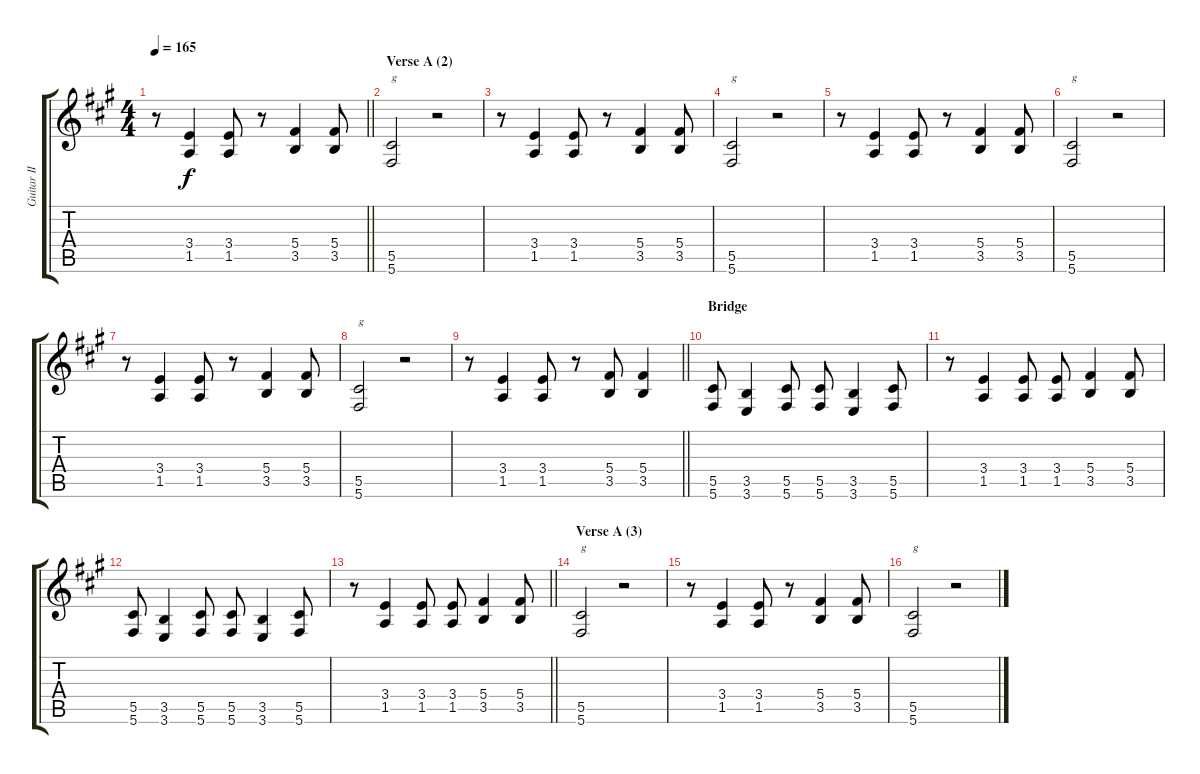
\track ("Guitar II" "Guitar II") {instrument distortionguitar}
\staff {score tabs}
\tuning (Eb4 Bb3 Gb3 Db3 Ab2 Db2) {hide}
\ts (4 4)
\tempo 165
\clef g2
\barLineRight lightlight
\ks f#minor
r.8{dy f} (3.4 1.5).4 (3.4 1.5).8 r.8 (5.4 3.5).4 (5.4 3.5).8 |
\section ("" "Verse A (2)")
(5.5 5.6).2{txt "g"} r.2 |
r.8 (3.4 1.5).4 (3.4 1.5).8 r.8 (5.4 3.5).4 (5.4 3.5).8 |
(5.5 5.6).2{txt "g"} r.2 |
r.8 (3.4 1.5).4 (3.4 1.5).8 r.8 (5.4 3.5).4 (5.4 3.5).8 |
(5.5 5.6).2{txt "g"} r.2 |
r.8 (3.4 1.5).4 (3.4 1.5).8 r.8 (5.4 3.5).4 (5.4 3.5).8 |
(5.5 5.6).2{txt "g"} r.2 |
\barLineRight lightlight
r.8 (3.4 1.5).4 (3.4 1.5).8 r.8 (5.4 3.5).8 (5.4 3.5).4 |
\section ("" "Bridge")
(5.5 5.6).8 (3.5 3.6).4 (5.5 5.6).8 (5.5 5.6).8 (3.5 3.6).4 (5.5 5.6).8 |
r.8 (3.4 1.5).4 (3.4 1.5).8 (3.4 1.5).8 (5.4 3.5).4 (5.4 3.5).8 |
(5.5 5.6).8 (3.5 3.6).4 (5.5 5.6).8 (5.5 5.6).8 (3.5 3.6).4 (5.5 5.6).8 |
\barLineRight lightlight
r.8 (3.4 1.5).4 (3.4 1.5).8 (3.4 1.5).8 (5.4 3.5).4 (5.4 3.5).8 |
\section ("" "Verse A (3)")
(5.5 5.6).2{txt "g"} r.2 |
r.8 (3.4 1.5).4 (3.4 1.5).8 r.8 (5.4 3.5).4 (5.4 3.5).8 |
(5.5 5.6).2{txt "g"} r.2
